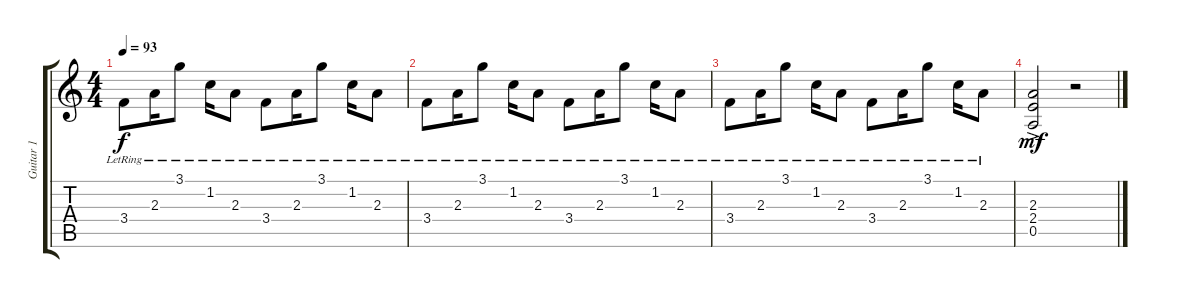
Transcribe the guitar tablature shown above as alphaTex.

\track ("Guitar 1" "Guitar 1") {instrument electricguitarclean}
\staff {score tabs}
\tuning (E4 B3 G3 D3 A2 E2) {hide}
\ts (4 4)
\tempo 93
\clef g2
\ks c
3.4{lr}.8{dy f} 2.3{lr}.16 3.1{lr}.8 1.2{lr}.16 2.3{lr}.8 3.4{lr}.8 2.3{lr}.16 3.1{lr}.8 1.2{lr}.16 2.3{lr}.8 |
3.4{lr}.8 2.3{lr}.16 3.1{lr}.8 1.2{lr}.16 2.3{lr}.8 3.4{lr}.8 2.3{lr}.16 3.1{lr}.8 1.2{lr}.16 2.3{lr}.8 |
3.4{lr}.8 2.3{lr}.16 3.1{lr}.8 1.2{lr}.16 2.3{lr}.8 3.4{lr}.8 2.3{lr}.16 3.1{lr}.8 1.2{lr}.16 2.3{lr}.8 |
(2.3 2.4{ac} 0.5{ac}).2{dy mf instrument distortionguitar} r.2
